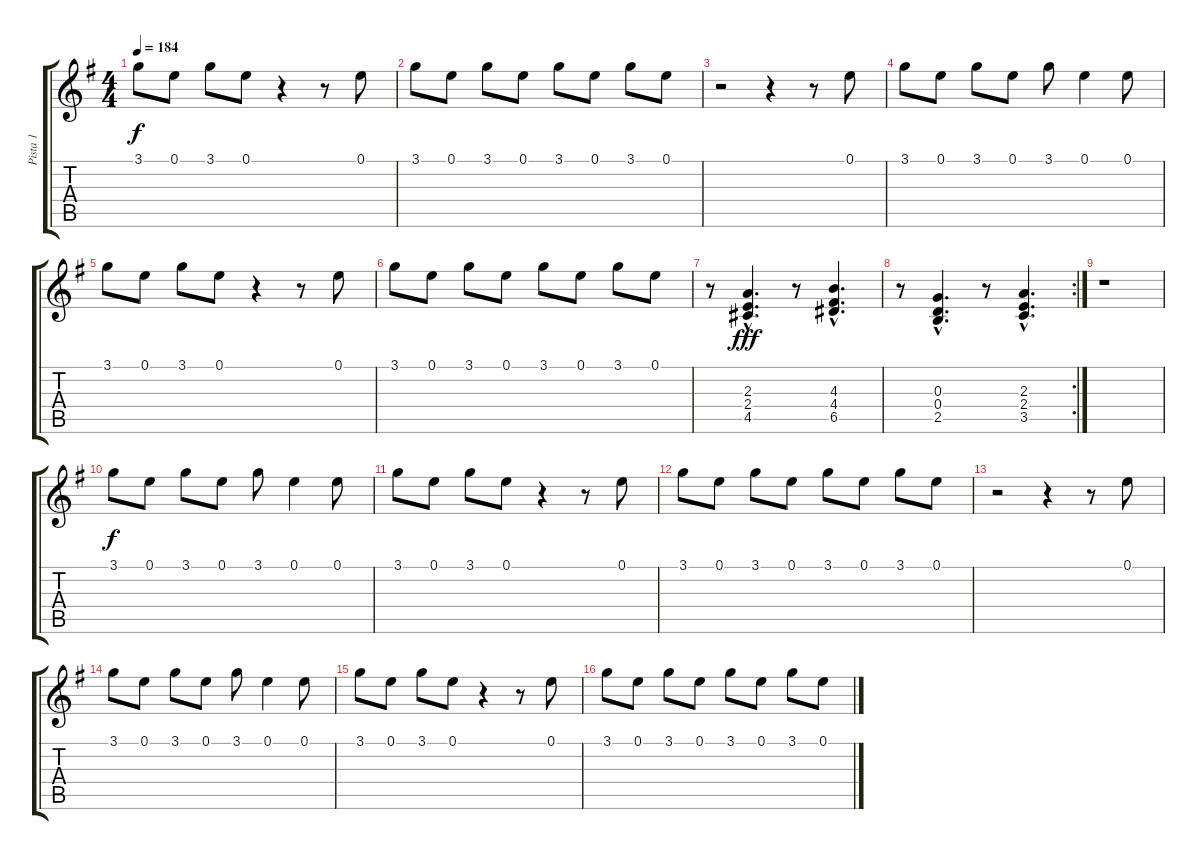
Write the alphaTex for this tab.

\track ("Pista 1" "Pista 1") {instrument distortionguitar}
\staff {score tabs}
\tuning (E4 B3 G3 D3 A2 E2) {hide}
\ts (4 4)
\tempo 184
\clef g2
\ks g
3.1.8{dy f} 0.1.8 3.1.8 0.1.8 r.4 r.8 0.1.8 |
3.1.8 0.1.8 3.1.8 0.1.8 3.1.8 0.1.8 3.1.8 0.1.8 |
r.2 r.4 r.8 0.1.8 |
3.1.8 0.1.8 3.1.8 0.1.8 3.1.8 0.1.4 0.1.8 |
3.1.8 0.1.8 3.1.8 0.1.8 r.4 r.8 0.1.8 |
3.1.8 0.1.8 3.1.8 0.1.8 3.1.8 0.1.8 3.1.8 0.1.8 |
r.8 (2.3{hac} 2.4{hac} 4.5{hac}).4{d dy fff} r.8 (4.3{hac} 4.4{hac} 6.5{hac}).4{d} |
\rc 2
r.8 (0.3{hac} 0.4{hac} 2.5{hac}).4{d} r.8 (2.3{hac} 2.4{hac} 3.5{hac}).4{d} |
r.1 |
3.1.8{dy f} 0.1.8 3.1.8 0.1.8 3.1.8 0.1.4 0.1.8 |
3.1.8 0.1.8 3.1.8 0.1.8 r.4 r.8 0.1.8 |
3.1.8 0.1.8 3.1.8 0.1.8 3.1.8 0.1.8 3.1.8 0.1.8 |
r.2 r.4 r.8 0.1.8 |
3.1.8 0.1.8 3.1.8 0.1.8 3.1.8 0.1.4 0.1.8 |
3.1.8 0.1.8 3.1.8 0.1.8 r.4 r.8 0.1.8 |
3.1.8 0.1.8 3.1.8 0.1.8 3.1.8 0.1.8 3.1.8 0.1.8
